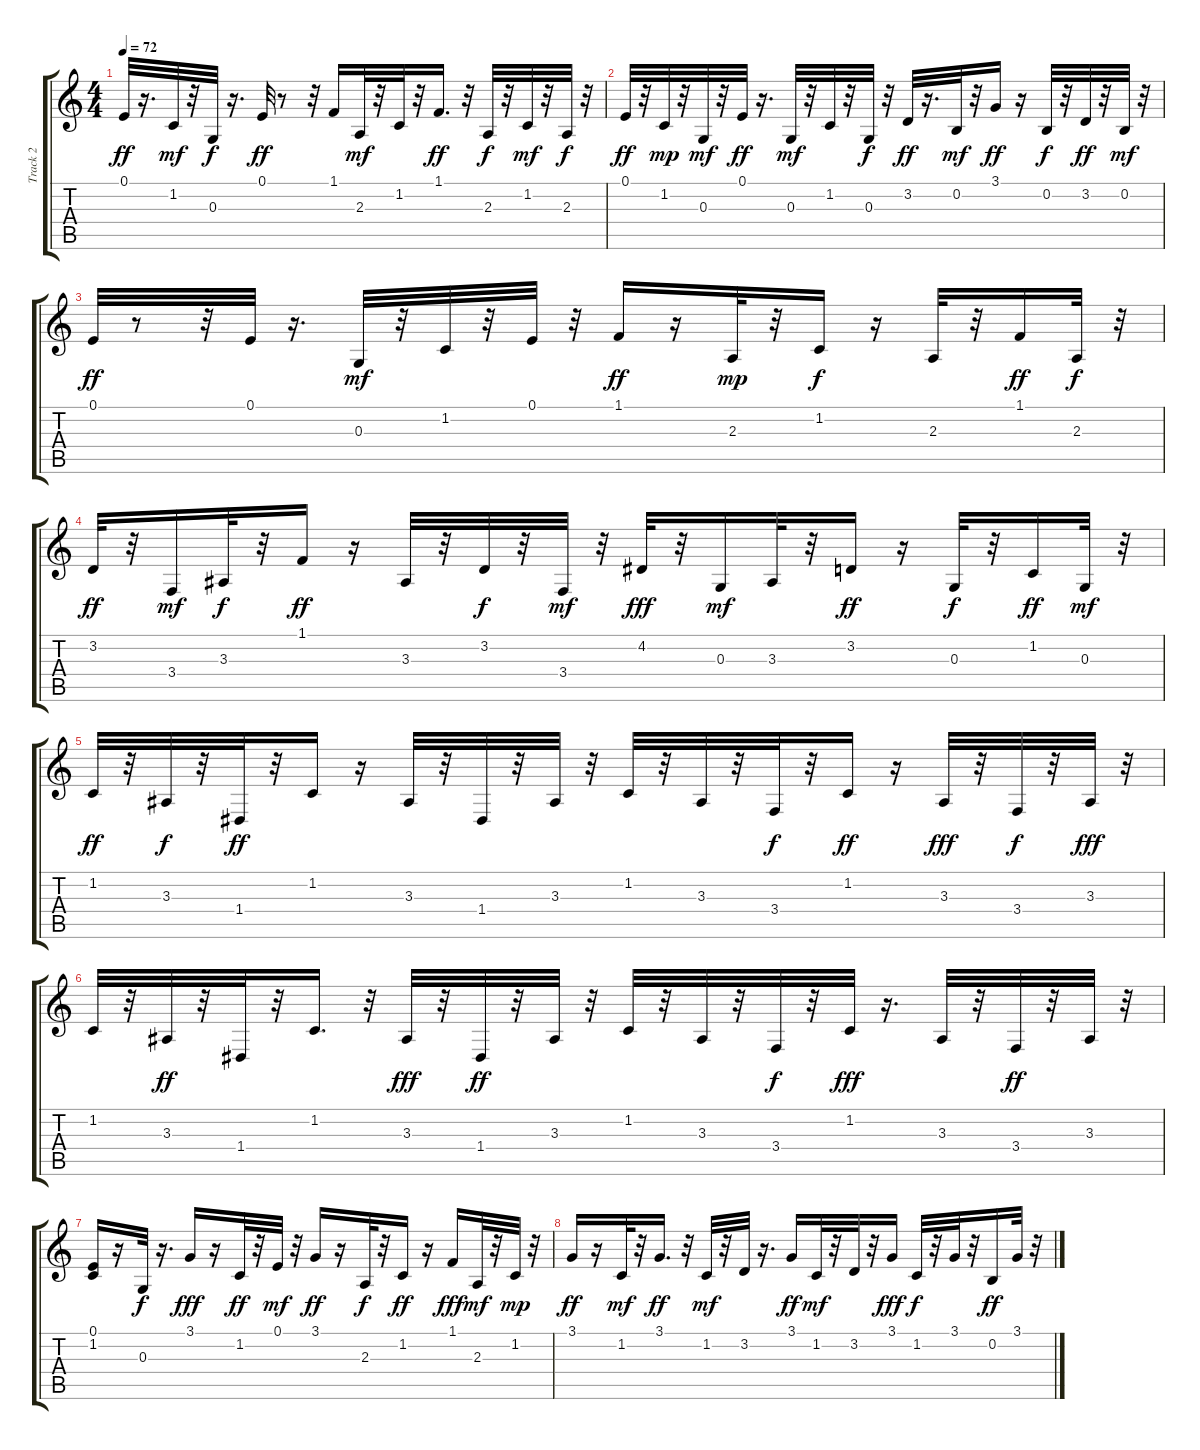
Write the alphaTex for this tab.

\track ("Track 2" "Track 2") {instrument fx1rain}
\staff {score tabs}
\tuning (E4 B3 G3 D3 A2 E2) {hide}
\ts (4 4)
\tempo 72
\clef g2
\ks c
0.1.32{dy ff} r.16{d} 1.2.32{dy mf} r.32 0.3.32{dy f} r.16{d} 0.1.32{dy ff} r.8 r.32 1.1.16 2.3.32{dy mf} r.32 1.2.32 r.32 1.1.16{d dy ff} r.32 2.3.32{dy f} r.32 1.2.32{dy mf} r.32 2.3.32{dy f} r.32 |
0.1.32{dy ff} r.32 1.2.32{dy mp} r.32 0.3.32{dy mf} r.32 0.1.32{dy ff} r.16{d} 0.3.32{dy mf} r.32 1.2.32 r.32 0.3.32{dy f} r.32 3.2.32{dy ff} r.16{d} 0.2.32{dy mf} r.32 3.1.16{dy ff} r.16 0.2.32{dy f} r.32 3.2.32{dy ff} r.32 0.2.32{dy mf} r.32 |
0.1.32{dy ff} r.8 r.32 0.1.32 r.16{d} 0.3.32{dy mf} r.32 1.2.32 r.32 0.1.32 r.32 1.1.16{dy ff} r.16 2.3.32{dy mp} r.32 1.2.16{dy f} r.16 2.3.32 r.32 1.1.16{dy ff} 2.3.32{dy f} r.32 |
3.2.32{dy ff} r.32 3.4.16{dy mf} 3.3.32{dy f} r.32 1.1.16{dy ff} r.16 3.3.32 r.32 3.2.32{dy f} r.32 3.4.32{dy mf} r.32 4.2.32{dy fff} r.32 0.3.16{dy mf} 3.3.32 r.32 3.2.16{dy ff} r.16 0.3.32{dy f} r.32 1.2.16{dy ff} 0.3.32{dy mf} r.32 |
1.2.32{dy ff volume 7 instrument fx1rain} r.32 3.3.32{dy f} r.32 1.4.32{dy ff} r.32 1.2.16 r.16 3.3.32 r.32 1.4.32 r.32 3.3.32 r.32 1.2.32 r.32 3.3.32 r.32 3.4.32{dy f} r.32 1.2.16{dy ff} r.16 3.3.32{dy fff} r.32 3.4.32{dy f} r.32 3.3.32{dy fff} r.32 |
1.2.32 r.32 3.3.32{dy ff} r.32 1.4.32 r.32 1.2.16{d} r.32 3.3.32{dy fff} r.32 1.4.32{dy ff} r.32 3.3.32 r.32 1.2.32 r.32 3.3.32 r.32 3.4.32{dy f} r.32 1.2.32{dy fff} r.16{d} 3.3.32 r.32 3.4.32{dy ff} r.32 3.3.32 r.32 |
(0.1 1.2).16 r.16 0.3.32{dy f} r.16{d} 3.1.16{dy fff} r.16 1.2.32{dy ff} r.32 0.1.32{dy mf} r.32 3.1.16{dy ff} r.16 2.3.32{dy f} r.32 1.2.16{dy ff} r.16 1.1.16{dy fff} 2.3.32{dy mf} r.32 1.2.32{dy mp} r.32 |
3.1.16{dy ff} r.16 1.2.32{dy mf} r.32 3.1.16{d dy ff} r.32 1.2.32{dy mf} r.32 3.2.32 r.16{d} 3.1.16{dy ff} 1.2.32{dy mf} r.32 3.2.32 r.32 3.1.16{dy fff} 1.2.32{dy f} r.32 3.1.32 r.32 0.2.16{dy ff} 3.1.32 r.32
